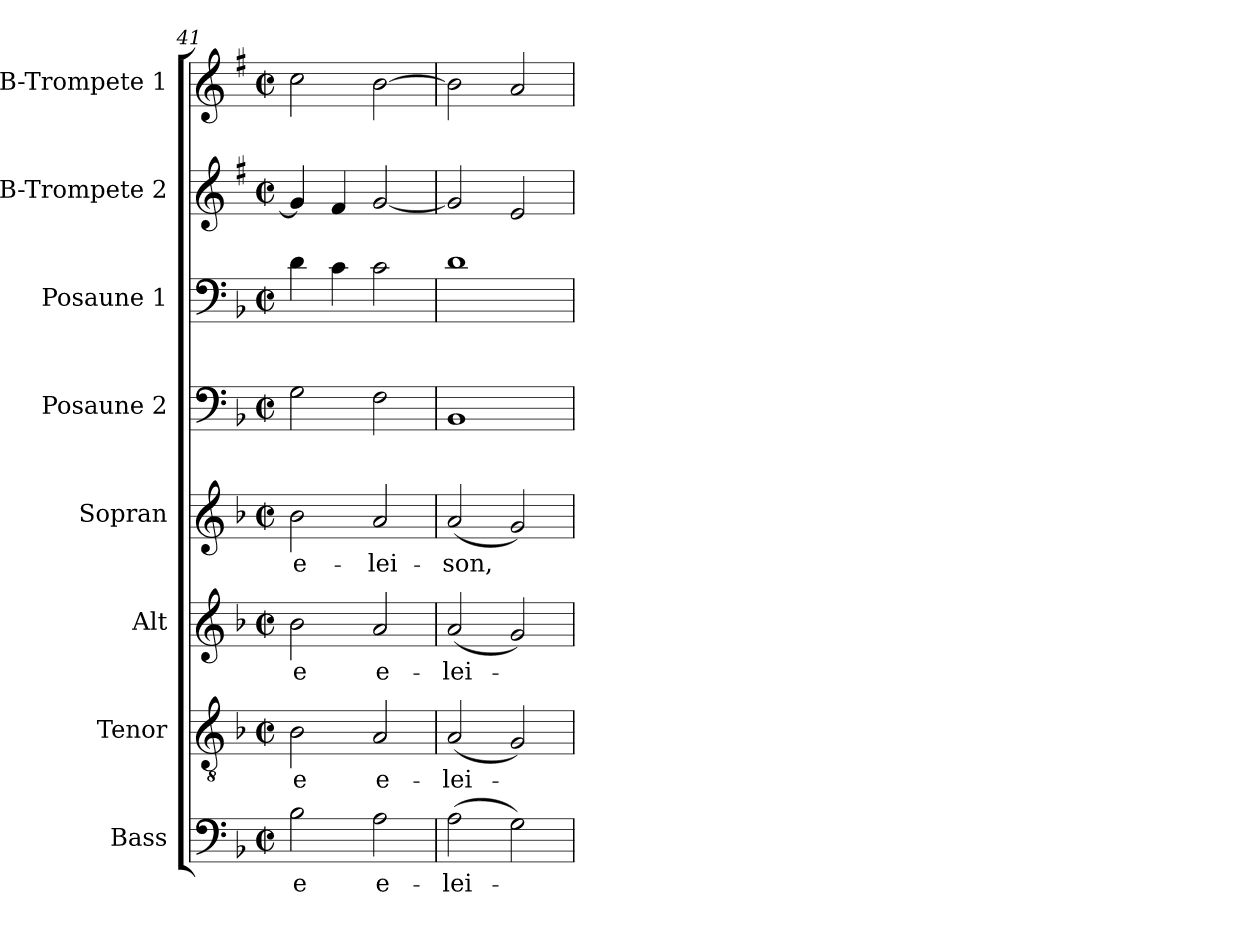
**kern	**text	**kern	**text	**kern	**text	**kern	**text	**kern	**kern	**kern	**kern
*part8	*part8	*part7	*part7	*part6	*part6	*part5	*part5	*part4	*part3	*part2	*part1
*staff8	*staff8	*staff7	*staff7	*staff6	*staff6	*staff5	*staff5	*staff4	*staff3	*staff2	*staff1
*I"Bass	*	*I"Tenor	*	*I"Alt	*	*I"Sopran	*	*I"Posaune 2	*I"Posaune 1	*I"B-Trompete 2	*I"B-Trompete 1
*I'B.	*	*I'T.	*	*I'A.	*	*I'S.	*	*I'Pos. 2	*I'Pos. 1	*I'B Trp. 2	*I'B Trp. 1
*clefF4	*	*clefGv2	*	*clefG2	*	*clefG2	*	*clefF4	*clefF4	*clefG2	*clefG2
*	*	*	*	*	*	*	*	*	*	*ITrd1c2	*ITrd1c2
*k[b-]	*	*k[b-]	*	*k[b-]	*	*k[b-]	*	*k[b-]	*k[b-]	*k[b-]	*k[b-]
*F:	*	*F:	*	*F:	*	*F:	*	*F:	*F:	*F:	*F:
*M2/2	*	*M2/2	*	*M2/2	*	*M2/2	*	*M2/2	*M2/2	*M2/2	*M2/2
*met(c|)	*	*met(c|)	*	*met(c|)	*	*met(c|)	*	*met(c|)	*met(c|)	*met(c|)	*met(c|)
=41	=41	=41	=41	=41	=41	=41	=41	=41	=41	=41	=41
!	!LO:LY:b	!	!LO:LY:b	!	!LO:LY:b	!	!LO:LY:b	!	!	!	!
2B-\	-e	2B-\	-e	2b-\	-e	2b-\	e-	2G\	4d\	4f/]	2b-\
.	.	.	.	.	.	.	.	.	4c\	4e/	.
!	!LO:LY:b	!	!LO:LY:b	!	!LO:LY:b	!	!LO:LY:b	!	!	!	!
2A\	e-	2A/	e-	2a/	e-	2a/	-lei-	2F\	2c\	[2f/	[2a\
=42	=42	=42	=42	=42	=42	=42	=42	=42	=42	=42	=42
!	!LO:LY:b	!	!LO:LY:b	!	!LO:LY:b	!	!LO:LY:b	!	!	!	!
(>2A\	-lei-	(<2A/	-lei-	(<2a/	-lei-	(<2a/	-son,	1BB-	1d	2f/]	2a\]
2G\)	.	2G/)	.	2g/)	.	2g/)	.	.	.	2d/	2g/
=	=	=	=	=	=	=	=	=	=	=	=
*-	*-	*-	*-	*-	*-	*-	*-	*-	*-	*-	*-
